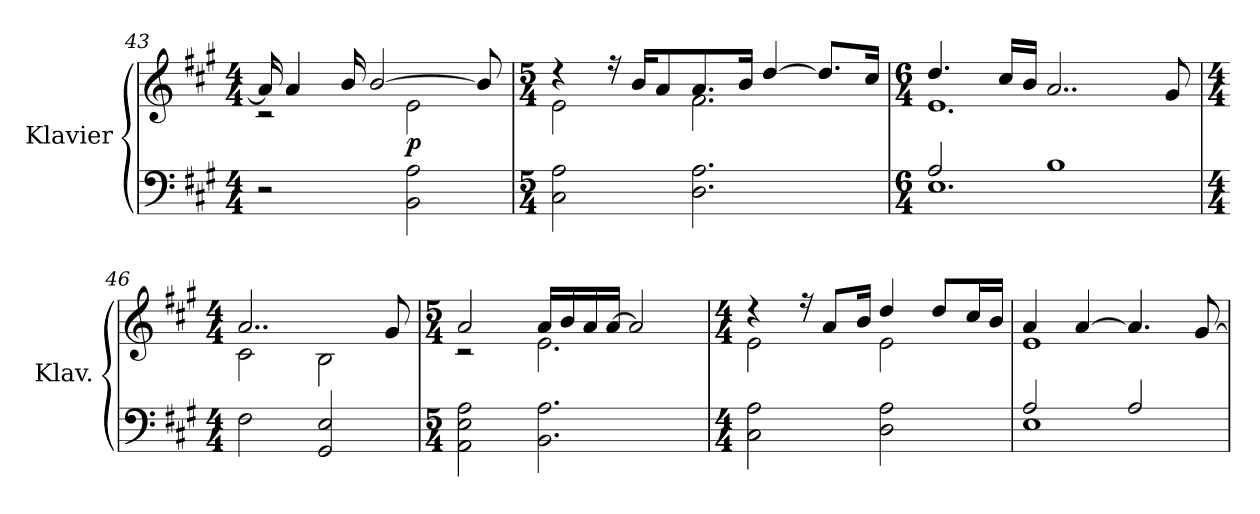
**kern	**kern	**dynam
*part1	*part1	*part1
*staff2	*staff1	*staff1/2
*I"Klavier	*	*
*I'Klav.	*	*
*clefF4	*clefG2	*
*k[f#c#g#]	*k[f#c#g#]	*
*M4/4	*M4/4	*
=43	=43	=43
*	*^	*
2r	16a/]	2r	.
.	4a/	.	.
.	16b/	.	.
.	[2b/	.	.
!	!	!	!LO:DY:b
2BB\ 2A\	.	2e\	p
.	8b/]	.	.
=44	=44	=44	=44
*M5/4	*M5/4	*	*
2C#\ 2A\	4r	2e\	.
.	16r	.	.
.	16b/KL	.	.
.	8a/	.	.
2.D\ 2.A\	8.a/	2.f#\	.
.	16b/Jk	.	.
.	[4dd/	.	.
.	8.dd/L]	.	.
.	16cc#/Jk	.	.
=45	=45	=45	=45
*M6/4	*M6/4	*	*
*^	*	*	*
2A/	1.E	4.dd/	1.e	.
.	.	16cc#/LL	.	.
.	.	16b/JJ	.	.
1B	.	2..a/	.	.
.	.	8g#/	.	.
*v	*v	*	*	*
=46	=46	=46	=46
*M4/4	*M4/4	*	*
2F#\	2..a/	2c#\	.
2GG#/ 2E/	.	2B\	.
.	8g#/	.	.
!!LO:PB:g=z	!!
=47	=47	=47	=47
*M5/4	*M5/4	*	*
2AA\ 2E\ 2A\	2a/	2r	.
2.BB\ 2.A\	16a/LL	2.e\	.
.	16b/	.	.
.	16a/	.	.
.	[16a/JJ	.	.
.	2a/]	.	.
=48	=48	=48	=48
*M4/4	*M4/4	*	*
2C#\ 2A\	4r	2e\	.
.	16r	.	.
.	8a/L	.	.
.	16b/Jk	.	.
2D\ 2A\	4dd/	2e\	.
.	8dd/L	.	.
.	16cc#/L	.	.
.	16b/JJ	.	.
=49	=49	=49	=49
*^	*	*	*
2A/	1E	4a/	1e	.
.	.	[4a/	.	.
2A/	.	4.a/]	.	.
.	.	[8g#/	.	.
*v	*v	*	*	*
*	*v	*v	*
=	=	=
*-	*-	*-
